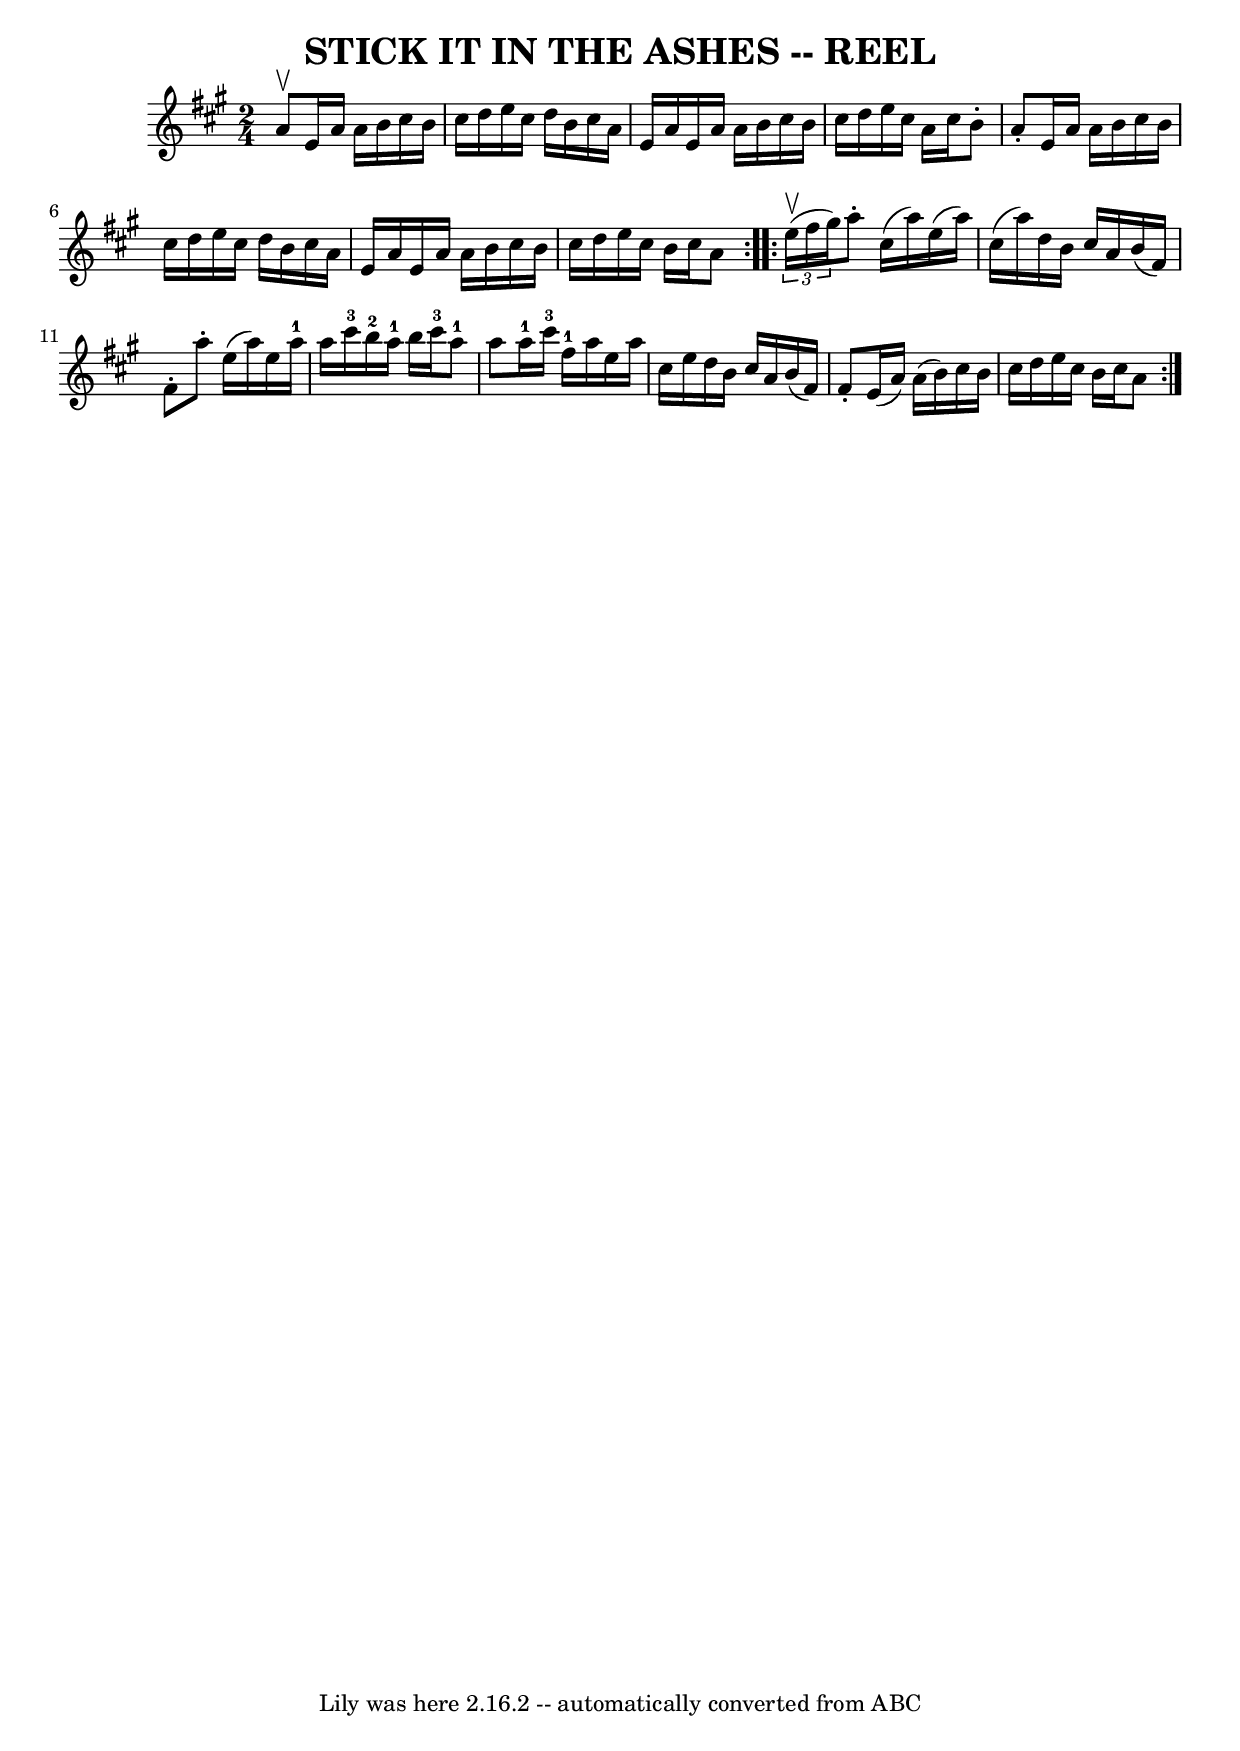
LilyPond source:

\version "2.16.2"
\include "Mammoth.ily"
\header {
	%% book = "Ryan's Mammoth Collection of Fiddle Tunes"
	crossRefNumber = "1"
	footnotes = ""
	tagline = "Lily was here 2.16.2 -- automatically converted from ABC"
	title = "STICK IT IN THE ASHES -- REEL"
}
voicedefault =  {


\repeat volta 2 {
\time 2/4 
\key a \major a'8^\upbow   |
 e'16 a'16 a'16    
b'16 cis''16 b'16 cis''16 d''16    |
 e''16 cis''16    
d''16 b'16 cis''16 a'16 e'16 a'16    |
 e'16 a'16    
a'16 b'16 cis''16 b'16 cis''16 d''16    |
 e''16    
cis''16 a'16 cis''16 b'8 -. a'8 -.   |
 e'16 a'16    
a'16 b'16 cis''16 b'16 cis''16 d''16    |
 e''16    
cis''16 d''16 b'16 cis''16 a'16 e'16 a'16    |
 e'16  
 a'16 a'16 b'16 cis''16 b'16 cis''16 d''16    |
   
e''16 cis''16 b'16 cis''16 a'8    }     \repeat volta 2 {   
\times 2/3 { e''16^\upbow(fis''16 gis''16) }   |
 a''8 -. 
 cis''16 (a''16) e''16 (a''16) cis''16 (a''16)   
|
 d''16 b'16 cis''16 a'16 b'16 (fis'16) fis'8 -.   
|
 a''8 -. e''16 (a''16) e''16 a''16-1 a''16    
cis'''16-3   |
 b''16-2 a''16-1 b''16 cis'''16-3   
 a''8-1 a''8    |
 a''16-1 cis'''16-3 fis''16-1  
 a''16 e''16 a''16 cis''16 e''16    |
 d''16 b'16    
cis''16 a'16 b'16 (fis'16) fis'8 -.   |
 e'16 (a'16  
-) a'16 (b'16) cis''16 b'16 cis''16 d''16    |
   
e''16 cis''16 b'16 cis''16 a'8    }   
}

\score{
    <<

	\context Staff="default"
	{
	    \voicedefault 
	}

    >>
	\layout {
	}
	\midi {}
}
